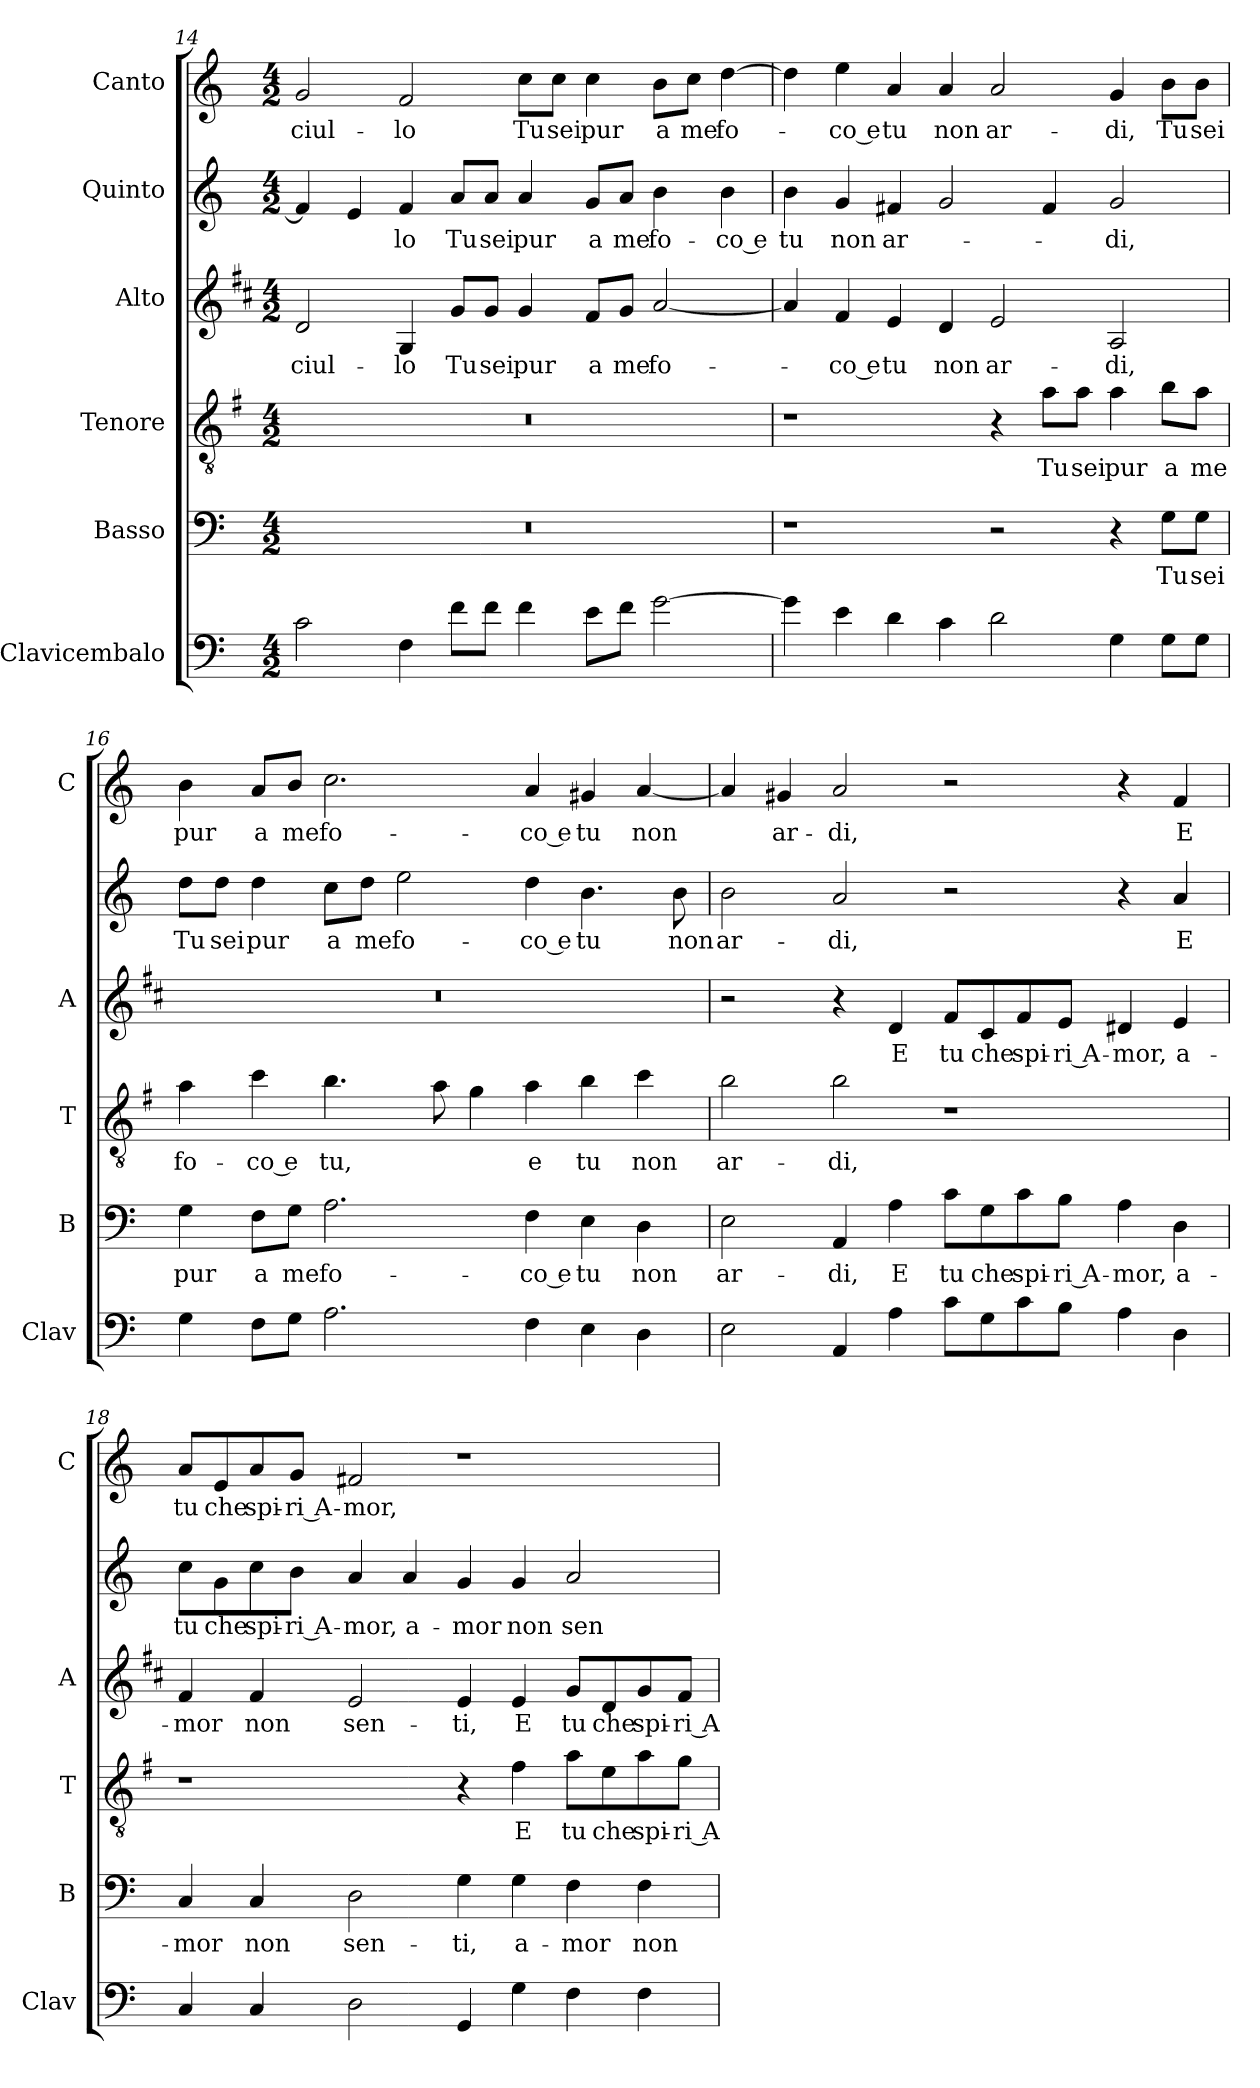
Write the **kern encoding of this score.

**kern	**kern	**text	**kern	**text	**kern	**text	**kern	**text	**kern	**text
*part6	*part5	*part5	*part4	*part4	*part3	*part3	*part2	*part2	*part1	*part1
*staff6	*staff5	*staff5	*staff4	*staff4	*staff3	*staff3	*staff2	*staff2	*staff1	*staff1
*I"Clavicembalo	*I"Basso	*	*I"Tenore	*	*I"Alto	*	*I"Quinto	*	*I"Canto	*
*I'Clav	*I'B	*	*I'T	*	*I'A	*	*	*	*I'C	*
*clefF4	*clefF4	*	*clefGv2	*	*clefG2	*	*clefG2	*	*clefG2	*
*	*	*	*ITrd4c7	*	*ITrd1c2	*	*	*	*	*
*k[]	*k[]	*	*k[]	*	*k[]	*	*k[]	*	*k[]	*
*C:	*C:	*	*C:	*	*C:	*	*C:	*	*C:	*
*M4/2	*M4/2	*	*M4/2	*	*M4/2	*	*M4/2	*	*M4/2	*
=14	=14	=14	=14	=14	=14	=14	=14	=14	=14	=14
!	!	!	!	!	!	!LO:LY:b	!	!	!	!LO:LY:b
2c\	0r	.	0r	.	2c/	-ciul-	4f/]	.	2g/	-ciul-
.	.	.	.	.	.	.	4e/	.	.	.
!	!	!	!	!	!	!LO:LY:b	!	!LO:LY:b	!	!LO:LY:b
4F\	.	.	.	.	4F/	-lo	4f/	-lo	2f/	-lo
!	!	!	!	!	!	!LO:LY:b	!	!LO:LY:b	!	!
8f\L	.	.	.	.	8f/L	Tu	8a/L	Tu	.	.
!	!	!	!	!	!	!LO:LY:b	!	!LO:LY:b	!	!
8f\J	.	.	.	.	8f/J	sei	8a/J	sei	.	.
!	!	!	!	!	!	!LO:LY:b	!	!LO:LY:b	!	!LO:LY:b
4f\	.	.	.	.	4f/	pur	4a/	pur	8cc\L	Tu
!	!	!	!	!	!	!	!	!	!	!LO:LY:b
.	.	.	.	.	.	.	.	.	8cc\J	sei
!	!	!	!	!	!	!LO:LY:b	!	!LO:LY:b	!	!LO:LY:b
8e\L	.	.	.	.	8e/L	a	8g/L	a	4cc\	pur
!	!	!	!	!	!	!LO:LY:b	!	!LO:LY:b	!	!
8f\J	.	.	.	.	8f/J	me	8a/J	me	.	.
!	!	!	!	!	!	!LO:LY:b	!	!LO:LY:b	!	!LO:LY:b
[2g\	.	.	.	.	[2g/	fo-	4b\	fo-	8b\L	a
!	!	!	!	!	!	!	!	!	!	!LO:LY:b
.	.	.	.	.	.	.	.	.	8cc\J	me
!	!	!	!	!	!	!	!	!LO:LY:b	!	!LO:LY:b
.	.	.	.	.	.	.	4b\	-co e	[4dd\	fo-
!!LO:PB:g=z
=15	=15	=15	=15	=15	=15	=15	=15	=15	=15	=15
!	!	!	!	!	!	!	!	!LO:LY:b	!	!
4g\]	1r	.	1r	.	4g/]	.	4b\	tu	4dd\]	.
!	!	!	!	!	!	!LO:LY:b	!	!LO:LY:b	!	!LO:LY:b
4e\	.	.	.	.	4e/	-co e	4g/	non	4ee\	-co e
!	!	!	!	!	!	!LO:LY:b	!	!LO:LY:b	!	!LO:LY:b
4d\	.	.	.	.	4d/	tu	4f#X/	ar-	4a/	tu
!	!	!	!	!	!	!LO:LY:b	!	!	!	!LO:LY:b
4c\	.	.	.	.	4c/	non	2g/	.	4a/	non
!	!	!	!	!	!	!LO:LY:b	!	!	!	!LO:LY:b
2d\	2r	.	4r	.	2d/	ar-	.	.	2a/	ar-
!	!	!	!	!LO:LY:b	!	!	!	!	!	!
.	.	.	8d\L	Tu	.	.	4f#/	.	.	.
!	!	!	!	!LO:LY:b	!	!	!	!	!	!
.	.	.	8d\J	sei	.	.	.	.	.	.
!	!	!	!	!LO:LY:b	!	!LO:LY:b	!	!LO:LY:b	!	!LO:LY:b
4G\	4r	.	4d\	pur	2G/	-di,	2g/	-di,	4g/	-di,
!	!	!LO:LY:b	!	!LO:LY:b	!	!	!	!	!	!LO:LY:b
8G\L	8G\L	Tu	8e\L	a	.	.	.	.	8b\L	Tu
!	!	!LO:LY:b	!	!LO:LY:b	!	!	!	!	!	!LO:LY:b
8G\J	8G\J	sei	8d\J	me	.	.	.	.	8b\J	sei
=16	=16	=16	=16	=16	=16	=16	=16	=16	=16	=16
!	!	!LO:LY:b	!	!LO:LY:b	!	!	!	!LO:LY:b	!	!LO:LY:b
4G\	4G\	pur	4d\	fo-	0r	.	8dd\L	Tu	4b\	pur
!	!	!	!	!	!	!	!	!LO:LY:b	!	!
.	.	.	.	.	.	.	8dd\J	sei	.	.
!	!	!LO:LY:b	!	!LO:LY:b	!	!	!	!LO:LY:b	!	!LO:LY:b
8F\L	8F\L	a	4f\	-co e	.	.	4dd\	pur	8a/L	a
!	!	!LO:LY:b	!	!	!	!	!	!	!	!LO:LY:b
8G\J	8G\J	me	.	.	.	.	.	.	8b/J	me
!	!	!LO:LY:b	!	!LO:LY:b	!	!	!	!LO:LY:b	!	!LO:LY:b
2.A\	2.A\	fo-	4.e\	tu,	.	.	8cc\L	a	2.cc\	fo-
!	!	!	!	!	!	!	!	!LO:LY:b	!	!
.	.	.	.	.	.	.	8dd\J	me	.	.
!	!	!	!	!	!	!	!	!LO:LY:b	!	!
.	.	.	.	.	.	.	2ee\	fo-	.	.
.	.	.	8d\	.	.	.	.	.	.	.
.	.	.	4c\	.	.	.	.	.	.	.
!	!	!LO:LY:b	!	!LO:LY:b	!	!	!	!LO:LY:b	!	!LO:LY:b
4F\	4F\	-co e	4d\	e	.	.	4dd\	-co e	4a/	-co e
!	!	!LO:LY:b	!	!LO:LY:b	!	!	!	!LO:LY:b	!	!LO:LY:b
4E\	4E\	tu	4e\	tu	.	.	4.b\	tu	4g#X/	tu
!	!	!LO:LY:b	!	!LO:LY:b	!	!	!	!	!	!LO:LY:b
4D\	4D\	non	4f\	non	.	.	.	.	[4a/	non
!	!	!	!	!	!	!	!	!LO:LY:b	!	!
.	.	.	.	.	.	.	8b\	non	.	.
=17	=17	=17	=17	=17	=17	=17	=17	=17	=17	=17
!	!	!LO:LY:b	!	!LO:LY:b	!	!	!	!LO:LY:b	!	!
2E\	2E\	ar-	2e\	ar-	2r	.	2b\	ar-	4a/]	.
!	!	!	!	!	!	!	!	!	!	!LO:LY:b
.	.	.	.	.	.	.	.	.	4g#X/	ar-
!	!	!LO:LY:b	!	!LO:LY:b	!	!	!	!LO:LY:b	!	!LO:LY:b
4AA/	4AA/	-di,	2e\	-di,	4r	.	2a/	-di,	2a/	-di,
!	!	!LO:LY:b	!	!	!	!LO:LY:b	!	!	!	!
4A\	4A\	E	.	.	4c/	E	.	.	.	.
!	!	!LO:LY:b	!	!	!	!LO:LY:b	!	!	!	!
8c\L	8c\L	tu	1r	.	8e/L	tu	2r	.	2r	.
!	!	!LO:LY:b	!	!	!	!LO:LY:b	!	!	!	!
8G\	8G\	che	.	.	8B/	che	.	.	.	.
!	!	!LO:LY:b	!	!	!	!LO:LY:b	!	!	!	!
8c\	8c\	spi-	.	.	8e/	spi-	.	.	.	.
!	!	!LO:LY:b	!	!	!	!LO:LY:b	!	!	!	!
8B\J	8B\J	-ri A-	.	.	8d/J	-ri A-	.	.	.	.
!	!	!LO:LY:b	!	!	!	!LO:LY:b	!	!	!	!
4A\	4A\	-mor,	.	.	4c#X/	-mor,	4r	.	4r	.
!	!	!LO:LY:b	!	!	!	!LO:LY:b	!	!LO:LY:b	!	!LO:LY:b
4D\	4D\	a-	.	.	4d/	a-	4a/	E	4f/	E
!!LO:LB:g=z
=18	=18	=18	=18	=18	=18	=18	=18	=18	=18	=18
!	!	!LO:LY:b	!	!	!	!LO:LY:b	!	!LO:LY:b	!	!LO:LY:b
4C/	4C/	-mor	1r	.	4e/	-mor	8cc\L	tu	8a/L	tu
!	!	!	!	!	!	!	!	!LO:LY:b	!	!LO:LY:b
.	.	.	.	.	.	.	8g\	che	8e/	che
!	!	!LO:LY:b	!	!	!	!LO:LY:b	!	!LO:LY:b	!	!LO:LY:b
4C/	4C/	non	.	.	4e/	non	8cc\	spi-	8a/	spi-
!	!	!	!	!	!	!	!	!LO:LY:b	!	!LO:LY:b
.	.	.	.	.	.	.	8b\J	-ri A-	8g/J	-ri A-
!	!	!LO:LY:b	!	!	!	!LO:LY:b	!	!LO:LY:b	!	!LO:LY:b
2D\	2D\	sen-	.	.	2d/	sen-	4a/	-mor,	2f#X/	-mor,
!	!	!	!	!	!	!	!	!LO:LY:b	!	!
.	.	.	.	.	.	.	4a/	a-	.	.
!	!	!LO:LY:b	!	!	!	!LO:LY:b	!	!LO:LY:b	!	!
4GG/	4G\	-ti,	4r	.	4d/	-ti,	4g/	-mor	1r	.
!	!	!LO:LY:b	!	!LO:LY:b	!	!LO:LY:b	!	!LO:LY:b	!	!
4G\	4G\	a-	4B\	E	4d/	E	4g/	non	.	.
!	!	!LO:LY:b	!	!LO:LY:b	!	!LO:LY:b	!	!LO:LY:b	!	!
4F\	4F\	-mor	8d\L	tu	8f/L	tu	2a/	sen-	.	.
!	!	!	!	!LO:LY:b	!	!LO:LY:b	!	!	!	!
.	.	.	8A\	che	8c/	che	.	.	.	.
!	!	!LO:LY:b	!	!LO:LY:b	!	!LO:LY:b	!	!	!	!
4F\	4F\	non	8d\	spi-	8f/	spi-	.	.	.	.
!	!	!	!	!LO:LY:b	!	!LO:LY:b	!	!	!	!
.	.	.	8c\J	-ri A-	8e/J	-ri A-	.	.	.	.
=	=	=	=	=	=	=	=	=	=	=
*-	*-	*-	*-	*-	*-	*-	*-	*-	*-	*-
